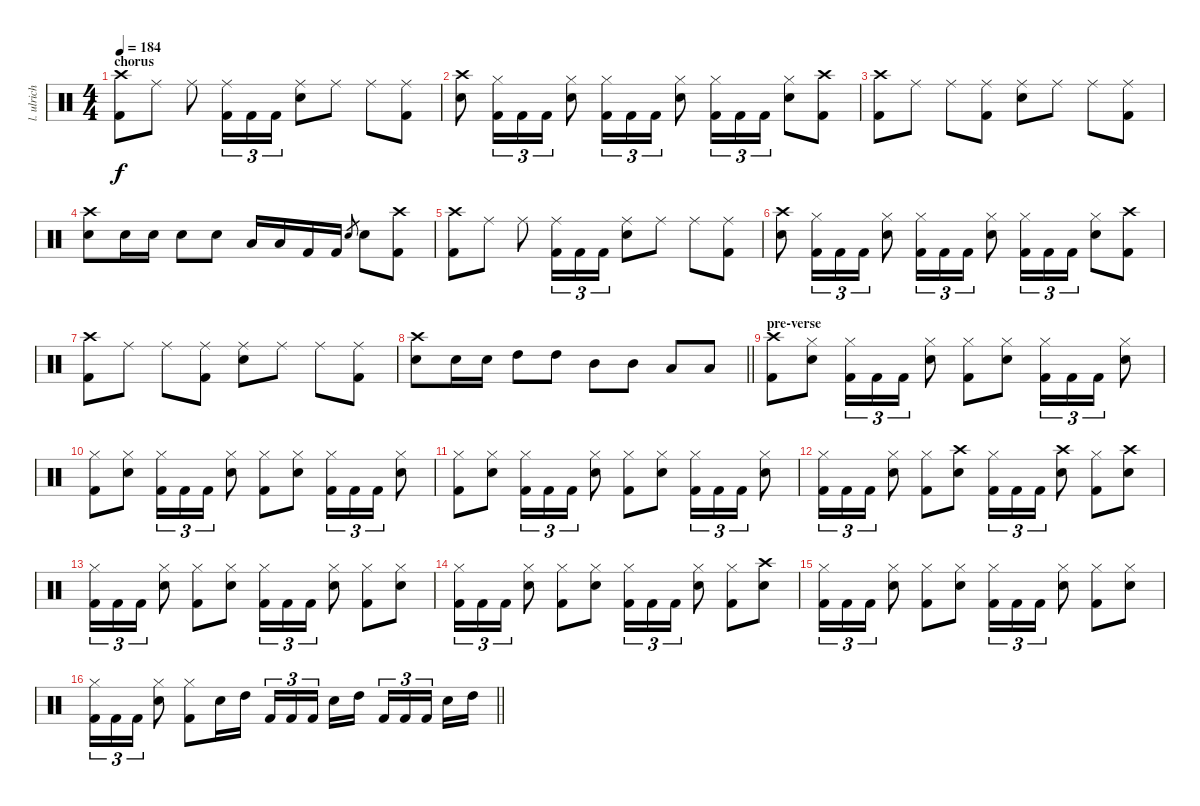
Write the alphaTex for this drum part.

\track ("l. ulrich - drums" "l. ulrich ") {instrument percussion}
\staff {score}
\articulation defaults
\ts (4 4)
\section ("" "chorus")
\tempo 184
\clef neutral
\ks c
("Crash high (hit)" "Kick (hit) 2").8{dy f} "Ride (middle)".8 "Ride (middle)".8 ("Ride (middle)" "Kick (hit) 2").16{tu (3 2)} "Kick (hit) 2".16{tu (3 2)} "Kick (hit) 2".16{tu (3 2)} ("Ride (middle)" "Snare (hit) 2").8 "Ride (middle)".8 "Ride (middle)".8 ("Ride (middle)" "Kick (hit) 2").8 |
("Crash high (hit)" "Snare (hit) 2").8 ("Hi-Hat (closed)" "Kick (hit) 2").16{tu (3 2)} "Kick (hit) 2".16{tu (3 2)} "Kick (hit) 2".16{tu (3 2)} ("Hi-Hat (closed)" "Snare (hit) 2").8 ("Hi-Hat (closed)" "Kick (hit) 2").16{tu (3 2)} "Kick (hit) 2".16{tu (3 2)} "Kick (hit) 2".16{tu (3 2)} ("Hi-Hat (closed)" "Snare (hit) 2").8 ("Hi-Hat (closed)" "Kick (hit) 2").16{tu (3 2)} "Kick (hit) 2".16{tu (3 2)} "Kick (hit) 2".16{tu (3 2)} ("Hi-Hat (closed)" "Snare (hit) 2").8 ("Crash high (hit)" "Kick (hit) 2").8 |
("Crash high (hit)" "Kick (hit) 2").8 "Ride (middle)".8 "Ride (middle)".8 ("Ride (middle)" "Kick (hit) 2").8 ("Ride (middle)" "Snare (hit) 2").8 "Ride (middle)".8 "Ride (middle)".8 ("Ride (middle)" "Kick (hit) 2").8 |
("Crash high (hit)" "Snare (hit) 2").8 "Snare (hit) 2".16 "Snare (hit) 2".16 "Snare (hit) 2".8 "Snare (hit) 2".8 "Low Floor Tom (hit)".16 "Low Floor Tom (hit)".16 "Kick (hit) 2".16 "Kick (hit) 2".16 "Snare (hit) 2".8{gr} "Snare (hit) 2".8 ("Crash high (hit)" "Kick (hit) 2").8 |
("Crash high (hit)" "Kick (hit) 2").8 "Ride (middle)".8 "Ride (middle)".8 ("Ride (middle)" "Kick (hit) 2").16{tu (3 2)} "Kick (hit) 2".16{tu (3 2)} "Kick (hit) 2".16{tu (3 2)} ("Ride (middle)" "Snare (hit) 2").8 "Ride (middle)".8 "Ride (middle)".8 ("Ride (middle)" "Kick (hit) 2").8 |
("Crash high (hit)" "Snare (hit) 2").8 ("Hi-Hat (closed)" "Kick (hit) 2").16{tu (3 2)} "Kick (hit) 2".16{tu (3 2)} "Kick (hit) 2".16{tu (3 2)} ("Hi-Hat (closed)" "Snare (hit) 2").8 ("Hi-Hat (closed)" "Kick (hit) 2").16{tu (3 2)} "Kick (hit) 2".16{tu (3 2)} "Kick (hit) 2".16{tu (3 2)} ("Hi-Hat (closed)" "Snare (hit) 2").8 ("Hi-Hat (closed)" "Kick (hit) 2").16{tu (3 2)} "Kick (hit) 2".16{tu (3 2)} "Kick (hit) 2".16{tu (3 2)} ("Hi-Hat (closed)" "Snare (hit) 2").8 ("Crash high (hit)" "Kick (hit) 2").8 |
("Crash high (hit)" "Kick (hit) 2").8 "Ride (middle)".8 "Ride (middle)".8 ("Ride (middle)" "Kick (hit) 2").8 ("Ride (middle)" "Snare (hit) 2").8 "Ride (middle)".8 "Ride (middle)".8 ("Ride (middle)" "Kick (hit) 2").8 |
\barLineRight lightlight
("Crash high (hit)" "Snare (hit) 2").8 "Snare (hit) 2".16 "Snare (hit) 2".16 "High Tom (hit)".8 "High Tom (hit)".8 "Mid Tom (hit)".8 "Mid Tom (hit)".8 "Low Tom (hit)".8 "Low Tom (hit)".8 |
\section ("" "pre-verse")
("Crash high (hit)" "Kick (hit) 2").8 ("Hi-Hat (closed)" "Snare (hit) 2").8 ("Hi-Hat (closed)" "Kick (hit) 2").16{tu (3 2)} "Kick (hit) 2".16{tu (3 2)} "Kick (hit) 2".16{tu (3 2)} ("Hi-Hat (closed)" "Snare (hit) 2").8 ("Hi-Hat (closed)" "Kick (hit) 2").8 ("Hi-Hat (closed)" "Snare (hit) 2").8 ("Hi-Hat (closed)" "Kick (hit) 2").16{tu (3 2)} "Kick (hit) 2".16{tu (3 2)} "Kick (hit) 2".16{tu (3 2)} ("Hi-Hat (closed)" "Snare (hit) 2").8 |
("Hi-Hat (closed)" "Kick (hit) 2").8 ("Hi-Hat (closed)" "Snare (hit) 2").8 ("Hi-Hat (closed)" "Kick (hit) 2").16{tu (3 2)} "Kick (hit) 2".16{tu (3 2)} "Kick (hit) 2".16{tu (3 2)} ("Hi-Hat (closed)" "Snare (hit) 2").8 ("Hi-Hat (closed)" "Kick (hit) 2").8 ("Hi-Hat (closed)" "Snare (hit) 2").8 ("Hi-Hat (closed)" "Kick (hit) 2").16{tu (3 2)} "Kick (hit) 2".16{tu (3 2)} "Kick (hit) 2".16{tu (3 2)} ("Hi-Hat (closed)" "Snare (hit) 2").8 |
("Hi-Hat (closed)" "Kick (hit) 2").8 ("Hi-Hat (closed)" "Snare (hit) 2").8 ("Hi-Hat (closed)" "Kick (hit) 2").16{tu (3 2)} "Kick (hit) 2".16{tu (3 2)} "Kick (hit) 2".16{tu (3 2)} ("Hi-Hat (closed)" "Snare (hit) 2").8 ("Hi-Hat (closed)" "Kick (hit) 2").8 ("Hi-Hat (closed)" "Snare (hit) 2").8 ("Hi-Hat (closed)" "Kick (hit) 2").16{tu (3 2)} "Kick (hit) 2".16{tu (3 2)} "Kick (hit) 2".16{tu (3 2)} ("Hi-Hat (closed)" "Snare (hit) 2").8 |
("Hi-Hat (closed)" "Kick (hit) 2").16{tu (3 2)} "Kick (hit) 2".16{tu (3 2)} "Kick (hit) 2".16{tu (3 2)} ("Hi-Hat (closed)" "Snare (hit) 2").8 ("Hi-Hat (closed)" "Kick (hit) 2").8 ("Crash high (hit)" "Snare (hit) 2").8 ("Hi-Hat (closed)" "Kick (hit) 2").16{tu (3 2)} "Kick (hit) 2".16{tu (3 2)} "Kick (hit) 2".16{tu (3 2)} ("Crash high (hit)" "Snare (hit) 2").8 ("Hi-Hat (closed)" "Kick (hit) 2").8 ("Crash high (hit)" "Snare (hit) 2").8 |
("Hi-Hat (closed)" "Kick (hit) 2").16{tu (3 2)} "Kick (hit) 2".16{tu (3 2)} "Kick (hit) 2".16{tu (3 2)} ("Hi-Hat (closed)" "Snare (hit) 2").8 ("Hi-Hat (closed)" "Kick (hit) 2").8 ("Hi-Hat (closed)" "Snare (hit) 2").8 ("Hi-Hat (closed)" "Kick (hit) 2").16{tu (3 2)} "Kick (hit) 2".16{tu (3 2)} "Kick (hit) 2".16{tu (3 2)} ("Hi-Hat (closed)" "Snare (hit) 2").8 ("Hi-Hat (closed)" "Kick (hit) 2").8 ("Hi-Hat (closed)" "Snare (hit) 2").8 |
("Hi-Hat (closed)" "Kick (hit) 2").16{tu (3 2)} "Kick (hit) 2".16{tu (3 2)} "Kick (hit) 2".16{tu (3 2)} ("Hi-Hat (closed)" "Snare (hit) 2").8 ("Hi-Hat (closed)" "Kick (hit) 2").8 ("Hi-Hat (closed)" "Snare (hit) 2").8 ("Hi-Hat (closed)" "Kick (hit) 2").16{tu (3 2)} "Kick (hit) 2".16{tu (3 2)} "Kick (hit) 2".16{tu (3 2)} ("Hi-Hat (closed)" "Snare (hit) 2").8 ("Hi-Hat (closed)" "Kick (hit) 2").8 ("Crash high (hit)" "Snare (hit) 2").8 |
("Hi-Hat (closed)" "Kick (hit) 2").16{tu (3 2)} "Kick (hit) 2".16{tu (3 2)} "Kick (hit) 2".16{tu (3 2)} ("Hi-Hat (closed)" "Snare (hit) 2").8 ("Hi-Hat (closed)" "Kick (hit) 2").8 ("Hi-Hat (closed)" "Snare (hit) 2").8 ("Hi-Hat (closed)" "Kick (hit) 2").16{tu (3 2)} "Kick (hit) 2".16{tu (3 2)} "Kick (hit) 2".16{tu (3 2)} ("Hi-Hat (closed)" "Snare (hit) 2").8 ("Hi-Hat (closed)" "Kick (hit) 2").8 ("Hi-Hat (closed)" "Snare (hit) 2").8 |
\barLineRight lightlight
("Hi-Hat (closed)" "Kick (hit) 2").16{tu (3 2)} "Kick (hit) 2".16{tu (3 2)} "Kick (hit) 2".16{tu (3 2)} ("Hi-Hat (closed)" "Snare (hit) 2").8 ("Hi-Hat (closed)" "Kick (hit) 2").8 "Snare (hit) 2".16 "High Tom (hit)".16 "Kick (hit) 2".16{tu (3 2)} "Kick (hit) 2".16{tu (3 2)} "Kick (hit) 2".16{tu (3 2) beam splitsecondary} "Snare (hit) 2".16 "High Tom (hit)".16 "Kick (hit) 2".16{tu (3 2)} "Kick (hit) 2".16{tu (3 2)} "Kick (hit) 2".16{tu (3 2) beam splitsecondary} "Snare (hit) 2".16 "High Tom (hit)".16
